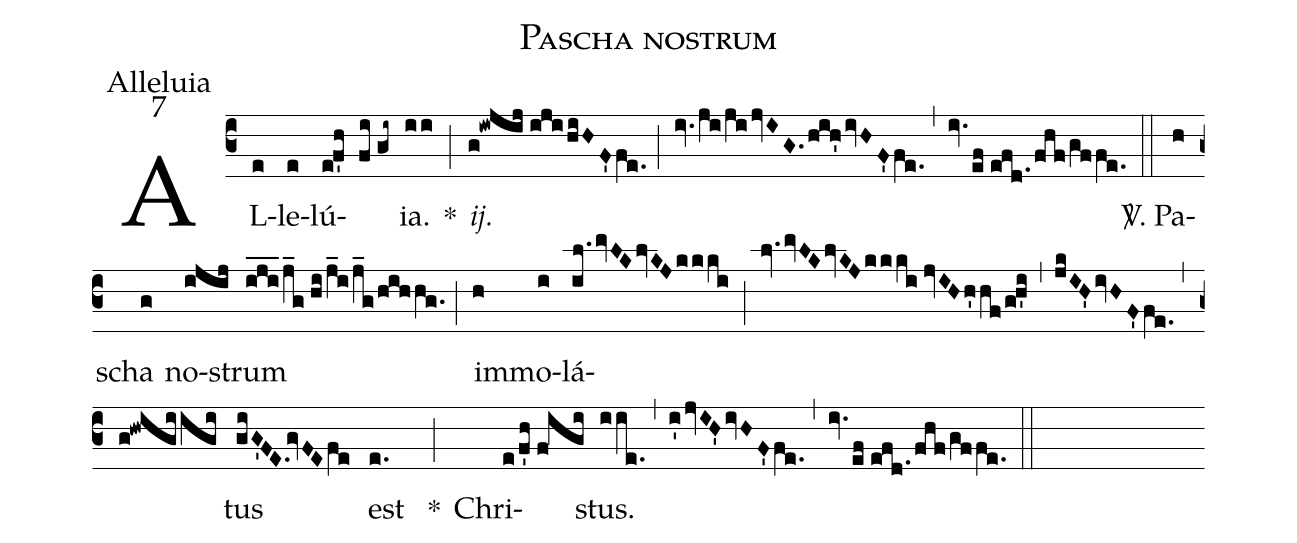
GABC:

name:Pascha nostrum;
office-part:Alleluia;
mode:7;
%%
(c3) AL(e)le(e)lú(ef'h fi//gi~){ia}.(ii) <clear>*(;) <i>ij.</i>(g!iwjij//ijihiHF'fe.) (;) (iv.ji/jijvIG.hih'/!ivHF'fe.) (,) (iv.ef//efd.1/fhf/gffe.) (::) <sp>V/</sp>. Pa(h)scha(g) no(ijij)strum(i_j_i_2/j_g//hi/j_i/j_g/hihhg.) (;) im(h)mo(i)lá(il.mvLKlvKJkkki)(;)(lv.mvLKlvKJkkki//jvIHh'hf/gh'i)(,)(jkIH'ivHF'fe.)(,)(g!hwigiigi)tus(giG'FE./[-0.5]gvFEfe) est(e.) <clear>*(;) Chri(e/f'h//f!igi)stus.(iie.) (,) (i'jvIH'ivHF'fe.) (,) (iv.ef//efd.1/fhf/gffe.) (::)
